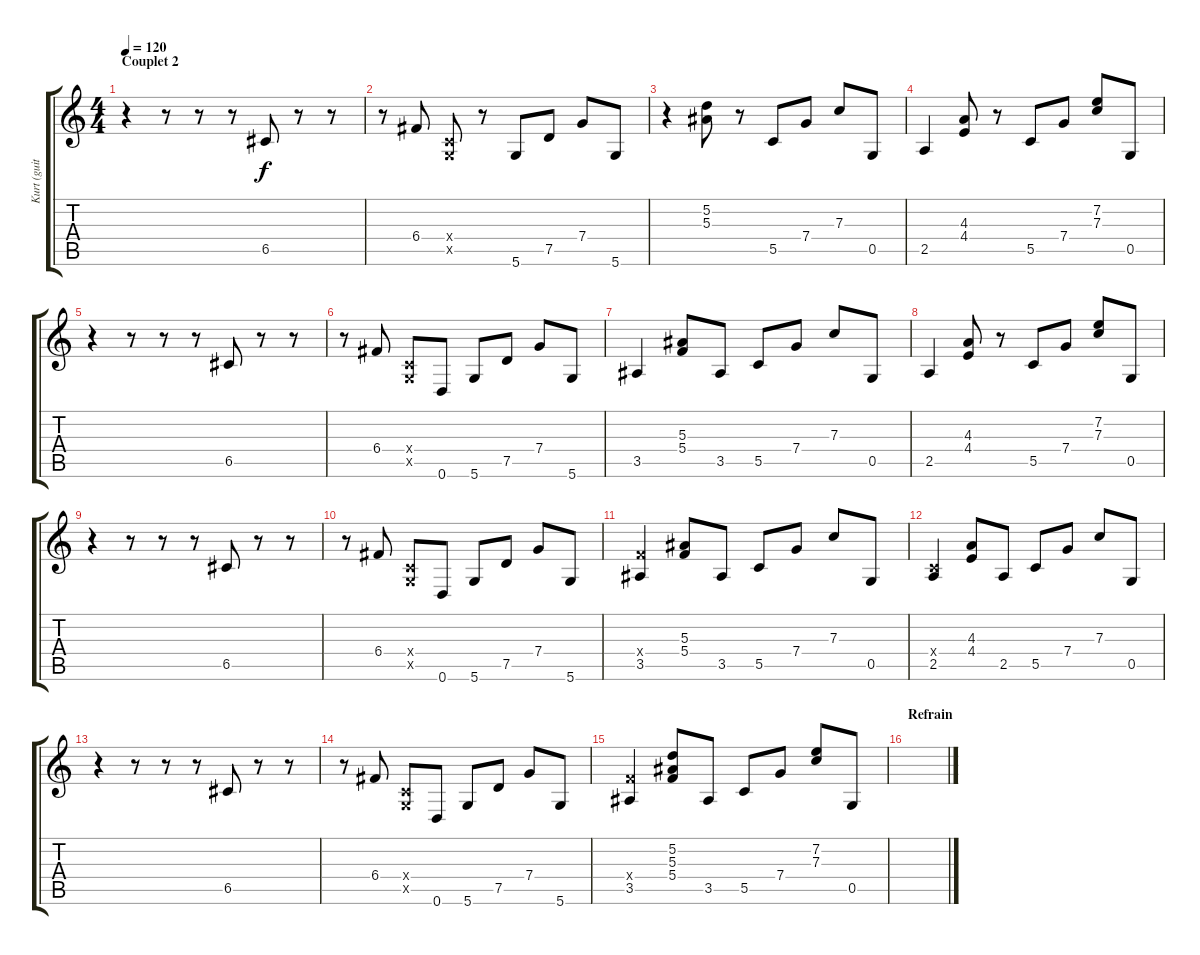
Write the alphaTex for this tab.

\track ("Kurt (guitare muted)" "Kurt (guit") {instrument electricguitarmuted}
\staff {score tabs}
\tuning (D4 A3 F3 C3 G2 D2) {hide}
\ts (4 4)
\section ("" "Couplet 2")
\tempo 120
\clef g2
\ks c
r.4{dy f} r.8 r.8 r.8 6.5.8 r.8 r.8 |
r.8 6.4.8 (0.4{x} 0.5{x}).8 r.8 5.6.8 7.5.8 7.4.8 5.6.8 |
r.4 (5.2 5.3).8 r.8 5.5.8 7.4.8 7.3.8 0.5.8 |
2.5.4 (4.3 4.4).8 r.8 5.5.8 7.4.8 (7.2 7.3).8 0.5.8 |
r.4 r.8 r.8 r.8 6.5.8 r.8 r.8 |
r.8 6.4.8 (0.4{x} 0.5{x}).8 0.6.8 5.6.8 7.5.8 7.4.8 5.6.8 |
3.5.4 (5.3 5.4).8 3.5.8 5.5.8 7.4.8 7.3.8 0.5.8 |
2.5.4 (4.3 4.4).8 r.8 5.5.8 7.4.8 (7.2 7.3).8 0.5.8 |
r.4 r.8 r.8 r.8 6.5.8 r.8 r.8 |
r.8 6.4.8 (0.4{x} 0.5{x}).8 0.6.8 5.6.8 7.5.8 7.4.8 5.6.8 |
(5.4{x} 3.5).4 (5.3 5.4).8 3.5.8 5.5.8 7.4.8 7.3.8 0.5.8 |
(0.4{x} 2.5).4 (4.3 4.4).8 2.5.8 5.5.8 7.4.8 7.3.8 0.5.8 |
r.4 r.8 r.8 r.8 6.5.8 r.8 r.8 |
r.8 6.4.8 (0.4{x} 0.5{x}).8 0.6.8 5.6.8 7.5.8 7.4.8 5.6.8 |
(5.4{x} 3.5).4 (5.2 5.3 5.4).8 3.5.8 5.5.8 7.4.8 (7.2 7.3).8 0.5.8 |
\section ("" "Refrain")
